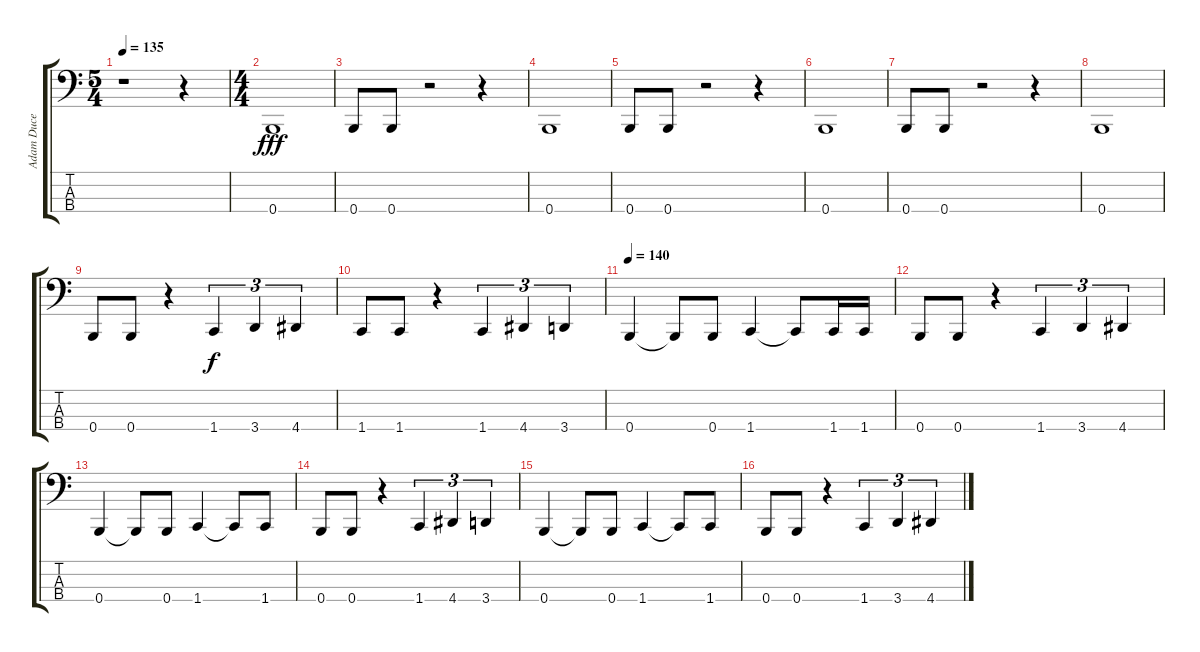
\track ("Adam Duce" "Adam Duce") {instrument electricbasspick}
\staff {score tabs}
\tuning (E2 B1 Gb1 B0) {hide}
\ts (5 4)
\tempo 135
\clef f4
\ks c
r.1{dy fff instrument electricbasspick} r.4 |
\ts (4 4)
0.4.1 |
0.4.8 0.4.8 r.2 r.4 |
0.4.1 |
0.4.8 0.4.8 r.2 r.4 |
0.4.1 |
0.4.8 0.4.8 r.2 r.4 |
0.4.1 |
0.4.8 0.4.8 r.4 1.4.4{tu (3 2) dy f} 3.4.4{tu (3 2)} 4.4.4{tu (3 2)} |
1.4.8 1.4.8 r.4 1.4.4{tu (3 2)} 4.4.4{tu (3 2)} 3.4.4{tu (3 2)} |
\tempo 140
0.4.4 0.4{t}.8 0.4.8 1.4.4 1.4{t}.8 1.4.16 1.4.16 |
0.4.8 0.4.8 r.4 1.4.4{tu (3 2)} 3.4.4{tu (3 2)} 4.4.4{tu (3 2)} |
0.4.4 0.4{t}.8 0.4.8 1.4.4 1.4{t}.8 1.4.8 |
0.4.8 0.4.8 r.4 1.4.4{tu (3 2)} 4.4.4{tu (3 2)} 3.4.4{tu (3 2)} |
0.4.4 0.4{t}.8 0.4.8 1.4.4 1.4{t}.8 1.4.8 |
0.4.8 0.4.8 r.4 1.4.4{tu (3 2)} 3.4.4{tu (3 2)} 4.4.4{tu (3 2)}
